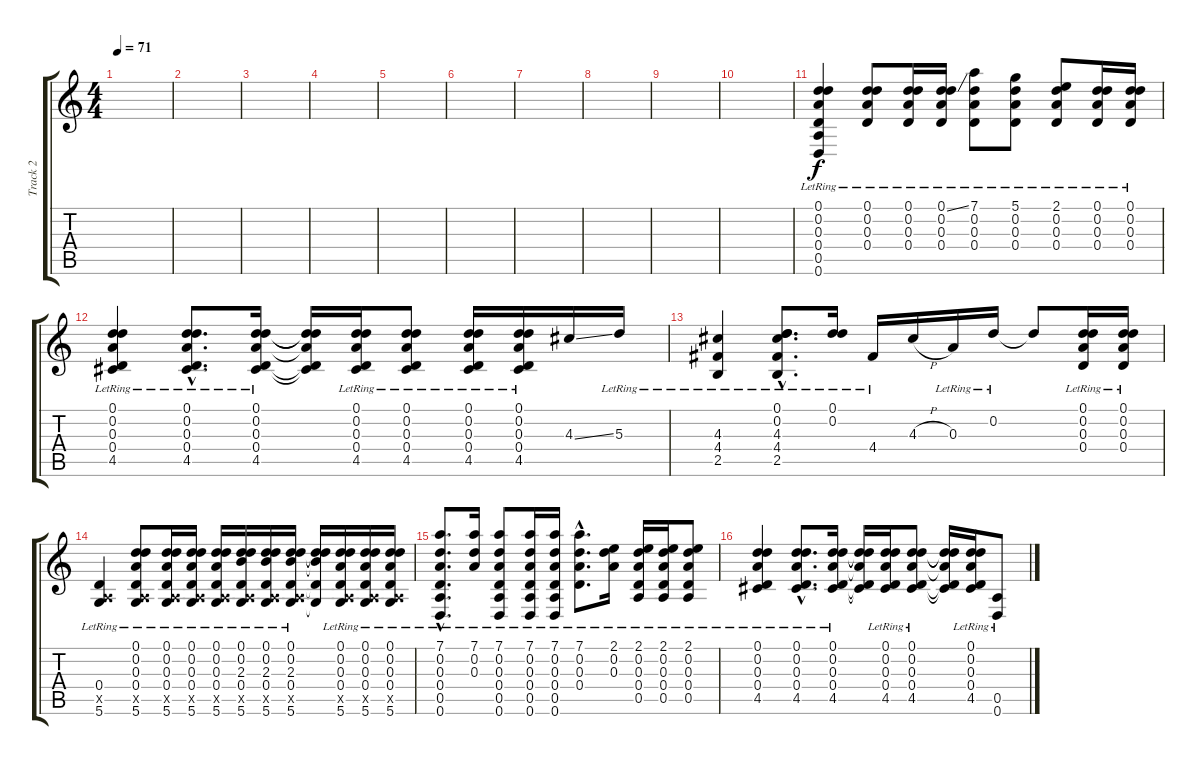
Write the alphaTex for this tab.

\track ("Track 2" "Track 2") {instrument electricguitarclean}
\staff {score tabs}
\tuning (D4 D4 A3 D3 A2 D2) {hide}
\ts (4 4)
\tempo 71
\clef g2
\ks c
|
|
|
|
|
|
|
|
|
|
(0.1{lr} 0.2{lr} 0.3{lr} 0.4{lr} 0.5{lr} 0.6{lr}).4 (0.1{lr} 0.2{lr} 0.3{lr} 0.4{lr}).8 (0.1{lr} 0.2{lr} 0.3{lr} 0.4{lr}).16 (0.1{ss} 0.2{lr} 0.3{lr} 0.4{lr}).16 (7.1{lr} 0.2{lr} 0.3{lr} 0.4{lr}).8 (5.1{lr} 0.2{lr} 0.3{lr} 0.4{lr}).8 (2.1{lr} 0.2{lr} 0.3{lr} 0.4{lr}).8 (0.1{lr} 0.2{lr} 0.3{lr} 0.4{lr}).16 (0.1{lr} 0.2{lr} 0.3{lr} 0.4{lr}).16 |
(0.1{lr} 0.2{lr} 0.3{lr} 0.4{lr} 4.5{lr}).4 (0.1{hac lr} 0.2{hac lr} 0.3{hac lr} 0.4{hac lr} 4.5{hac lr}).8{d} (0.1{lr} 0.2{lr} 0.3{lr} 0.4{lr} 4.5{lr}).16 (0.1{t} 0.2{t} 0.3{t} 0.4{t} 4.5{t}).16 (0.1{lr} 0.2{lr} 0.3{lr} 0.4{lr} 4.5{lr}).16 (0.1{lr} 0.2{lr} 0.3{lr} 0.4{lr} 4.5{lr}).8 (0.1{lr} 0.2{lr} 0.3{lr} 0.4{lr} 4.5{lr}).16 (0.1{lr} 0.2{lr} 0.3{lr} 0.4{lr} 4.5{lr}).16 4.3{ss}.16 5.3{lr}.16 |
(4.3{lr} 4.4{lr} 2.5{lr}).4 (0.1{hac lr} 0.2{hac lr} 4.3{hac lr} 4.4{hac lr} 2.5{hac lr}).8{d} (0.1{lr} 0.2{lr}).16 4.4{lr}.16 4.3{h}.16 0.3{lr}.16 0.2{lr}.16 0.2{t}.8 (0.1{lr} 0.2{lr} 0.3{lr} 0.4{lr}).16 (0.1{lr} 0.2{lr} 0.3{lr} 0.4{lr}).16 |
(0.4{lr} 0.5{x} 5.6{lr}).4 (0.1{lr} 0.2{lr} 0.3{lr} 0.4{lr} 0.5{x} 5.6{lr}).8 (0.1{lr} 0.2{lr} 0.3{lr} 0.4{lr} 0.5{x} 5.6{lr}).16 (0.1{lr} 0.2{lr} 0.3{lr} 0.4{lr} 0.5{x} 5.6{lr}).16 (0.1{lr} 0.2{lr} 0.3{lr} 0.4{lr} 0.5{x} 5.6{lr}).16 (0.1{lr} 0.2{lr} 2.3{lr} 0.4{lr} 0.5{x} 5.6{lr}).16 (0.1{lr} 0.2{lr} 2.3{lr} 0.4{lr} 0.5{x} 5.6{lr}).16 (0.1{lr} 0.2{lr} 2.3{lr} 0.4{lr} 0.5{x} 5.6{lr}).16 (0.1{t} 0.2{t} 2.3{t} 0.4{t} 5.6{t}).16 (0.1{lr} 0.2{lr} 0.3{lr} 0.4{lr} 0.5{x} 5.6{lr}).16 (0.1{lr} 0.2{lr} 0.3{lr} 0.4{lr} 0.5{x} 5.6{lr}).16 (0.1{lr} 0.2{lr} 0.3{lr} 0.4{lr} 0.5{x} 5.6{lr}).16 |
(7.1{hac lr} 0.2{hac lr} 0.3{hac lr} 0.4{hac lr} 0.5{hac lr} 0.6{hac lr}).8{d} (7.1{lr} 0.2{lr} 0.3{lr}).16 (7.1{lr} 0.2{lr} 0.3{lr} 0.4{lr} 0.5{lr} 0.6{lr}).8 (7.1{lr} 0.2{lr} 0.3{lr} 0.4{lr} 0.5{lr} 0.6{lr}).16 (7.1{lr} 0.2{lr} 0.3{lr} 0.4{lr} 0.5{lr} 0.6{lr}).16 (7.1{hac lr} 0.2{hac lr} 0.3{hac lr} 0.4{hac lr}).8{d} (2.1{lr} 0.2{lr} 0.3{lr}).16 (2.1{lr} 0.2{lr} 0.3{lr} 0.4{lr} 0.5{lr}).16 (2.1{lr} 0.2{lr} 0.3{lr} 0.4{lr} 0.5{lr}).16 (2.1{lr} 0.2{lr} 0.3{lr} 0.4{lr} 0.5{lr}).8 |
(0.1{lr} 0.2{lr} 0.3{lr} 0.4{lr} 4.5{lr}).4 (0.1{hac lr} 0.2{hac lr} 0.3{hac lr} 0.4{hac lr} 4.5{hac lr}).8{d} (0.1{lr} 0.2{lr} 0.3{lr} 0.4{lr} 4.5{lr}).16 (0.1{t} 0.2{t} 0.3{t} 0.4{t} 4.5{t}).16 (0.1{lr} 0.2{lr} 0.3{lr} 0.4{lr} 4.5{lr}).16 (0.1{lr} 0.2{lr} 0.3{lr} 0.4{lr} 4.5{lr}).8 (0.1{t} 0.2{t} 0.3{t} 0.4{t} 4.5{t}).16 (0.1{lr} 0.2{lr} 0.3{lr} 0.4{lr} 4.5{lr}).16 (0.5{lr} 0.6{lr}).8
